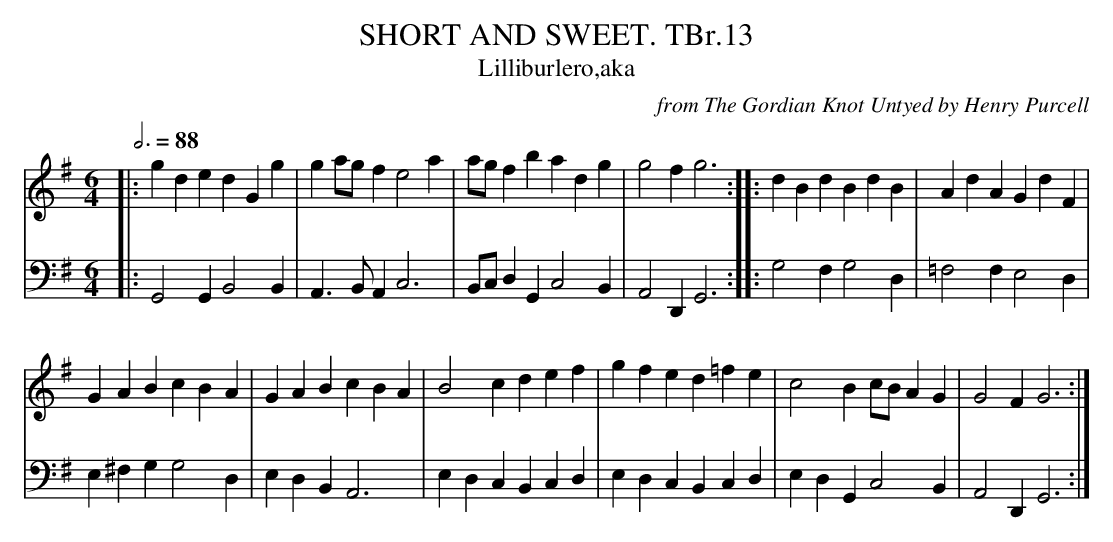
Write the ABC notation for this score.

X:1
T: SHORT AND SWEET. TBr.13
T:Lilliburlero,aka
C: from The Gordian Knot Untyed by Henry Purcell
M: 6/4
L: 1/4
Q: 3/4=88
K:G
V: 1
|:gde dGg | ga/g/f e2a |a/g/fb adg | g2f g3 ::\\
dBd BdB | AdA GdF |
GAB cBA | GAB cBA |B2c def | gfe d=fe |\\
c2B c/B/AG | G2F G3 :|
V: 2 clef=bass
|: G,,2G,, B,,2B,, | A,,>B,,A,, C,3 | B,,/2C,/2D,G,, C,2B,, | A,,2D,, G,,3 :|
|: G,2F, G,2D, | =F,2F, E,2D, | E,^F,G, G,2D, | E,D,B,, A,,3 |
E,D,C, B,,C,D, | E,D,C, B,,C,D, | E,D,G,, C,2B,, | A,,2D,, G,,3 :|
